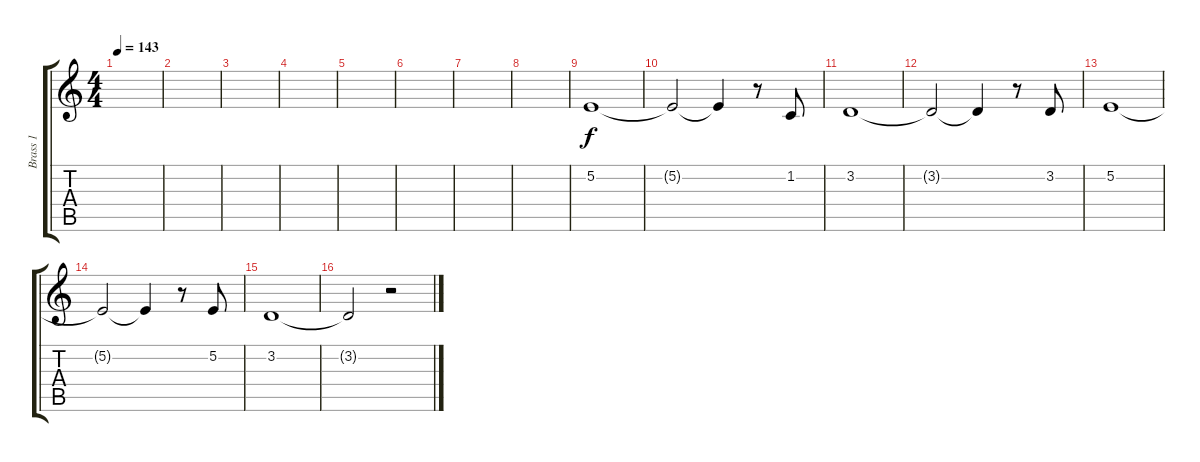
\track ("Brass 1" "Brass 1") {instrument trumpet}
\staff {score tabs}
\tuning (E4 B3 G3 D3 A2 E2) {hide}
\ts (4 4)
\tempo 143
\clef g2
\ks c
|
|
|
|
|
|
|
|
5.2.1 |
5.2{t}.2 5.2{t}.4 r.8 1.2.8 |
3.2.1 |
3.2{t}.2 3.2{t}.4 r.8 3.2.8 |
5.2.1 |
5.2{t}.2 5.2{t}.4 r.8 5.2.8 |
3.2.1 |
3.2{t}.2 r.2
